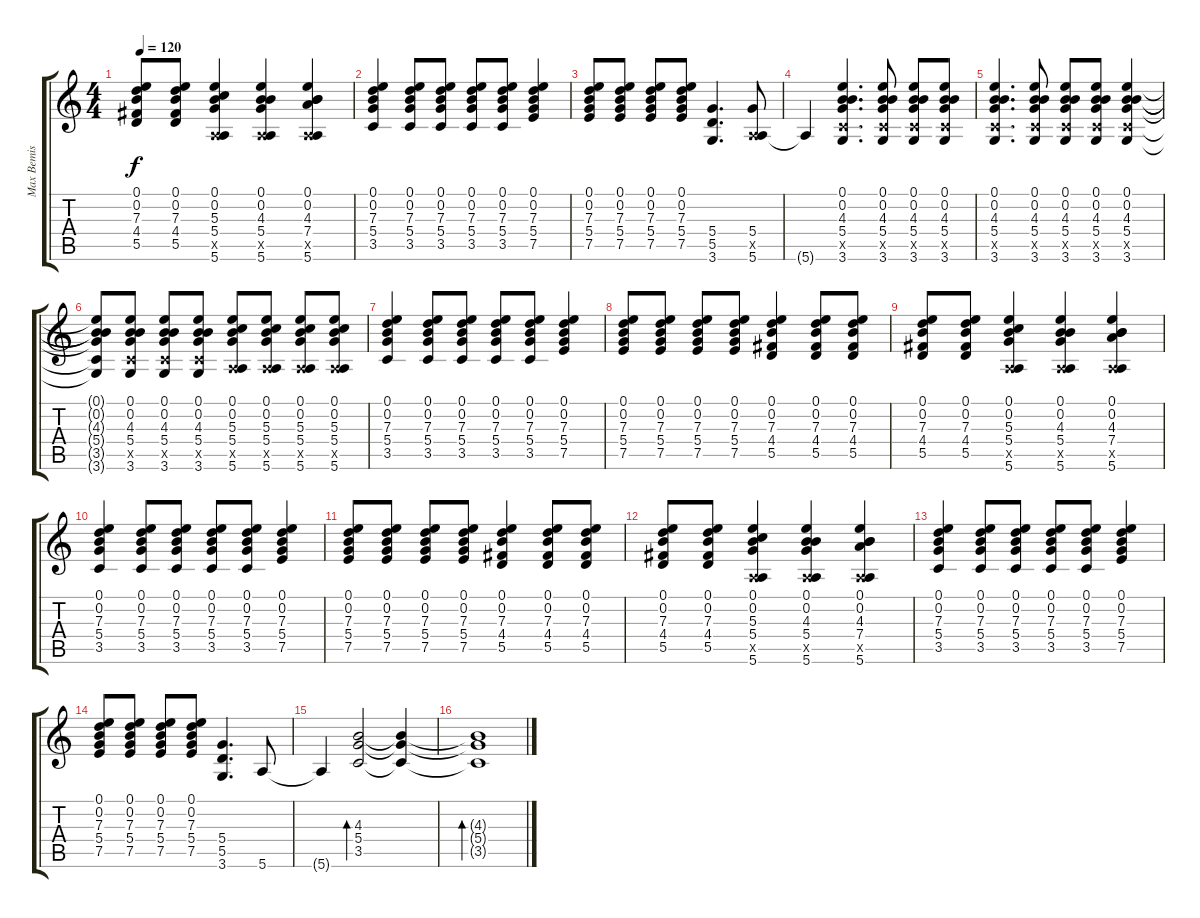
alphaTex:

\track ("Max Bemis" "Max Bemis") {instrument acousticguitarsteel}
\staff {score tabs}
\tuning (E4 B3 G3 D3 A2 E2) {hide}
\ts (4 4)
\tempo 120
\clef g2
\ks c
(0.1 0.2 7.3 4.4 5.5).8{dy f} (0.1 0.2 7.3 4.4 5.5).8 (0.1 0.2 5.3 5.4 0.5{x} 5.6).4 (0.1 0.2 4.3 5.4 0.5{x} 5.6).4 (0.1 0.2 4.3 7.4 0.5{x} 5.6).4 |
(0.1 0.2 7.3 5.4 3.5).4 (0.1 0.2 7.3 5.4 3.5).8 (0.1 0.2 7.3 5.4 3.5).8 (0.1 0.2 7.3 5.4 3.5).8 (0.1 0.2 7.3 5.4 3.5).8 (0.1 0.2 7.3 5.4 7.5).4 |
(0.1 0.2 7.3 5.4 7.5).8 (0.1 0.2 7.3 5.4 7.5).8 (0.1 0.2 7.3 5.4 7.5).8 (0.1 0.2 7.3 5.4 7.5).8 (5.4 5.5 3.6).4{d} (5.4 0.5{x} 5.6).8 |
5.6{t}.4 (0.1 0.2 4.3 5.4 3.5{x} 3.6).4{d} (0.1 0.2 4.3 5.4 3.5{x} 3.6).8 (0.1 0.2 4.3 5.4 3.5{x} 3.6).8 (0.1 0.2 4.3 5.4 3.5{x} 3.6).8 |
(0.1 0.2 4.3 5.4 3.5{x} 3.6).4{d} (0.1 0.2 4.3 5.4 3.5{x} 3.6).8 (0.1 0.2 4.3 5.4 3.5{x} 3.6).8 (0.1 0.2 4.3 5.4 3.5{x} 3.6).8 (0.1 0.2 4.3 5.4 3.5{x} 3.6).4 |
(0.1{t} 0.2{t} 4.3{t} 5.4{t} 3.5{t} 3.6{t}).8 (0.1 0.2 4.3 5.4 3.5{x} 3.6).8 (0.1 0.2 4.3 5.4 3.5{x} 3.6).8 (0.1 0.2 4.3 5.4 3.5{x} 3.6).8 (0.1 0.2 5.3 5.4 0.5{x} 5.6).8 (0.1 0.2 5.3 5.4 0.5{x} 5.6).8 (0.1 0.2 5.3 5.4 0.5{x} 5.6).8 (0.1 0.2 5.3 5.4 0.5{x} 5.6).8 |
(0.1 0.2 7.3 5.4 3.5).4 (0.1 0.2 7.3 5.4 3.5).8 (0.1 0.2 7.3 5.4 3.5).8 (0.1 0.2 7.3 5.4 3.5).8 (0.1 0.2 7.3 5.4 3.5).8 (0.1 0.2 7.3 5.4 7.5).4 |
(0.1 0.2 7.3 5.4 7.5).8 (0.1 0.2 7.3 5.4 7.5).8 (0.1 0.2 7.3 5.4 7.5).8 (0.1 0.2 7.3 5.4 7.5).8 (0.1 0.2 7.3 4.4 5.5).4 (0.1 0.2 7.3 4.4 5.5).8 (0.1 0.2 7.3 4.4 5.5).8 |
(0.1 0.2 7.3 4.4 5.5).8 (0.1 0.2 7.3 4.4 5.5).8 (0.1 0.2 5.3 5.4 0.5{x} 5.6).4 (0.1 0.2 4.3 5.4 0.5{x} 5.6).4 (0.1 0.2 4.3 7.4 0.5{x} 5.6).4 |
(0.1 0.2 7.3 5.4 3.5).4 (0.1 0.2 7.3 5.4 3.5).8 (0.1 0.2 7.3 5.4 3.5).8 (0.1 0.2 7.3 5.4 3.5).8 (0.1 0.2 7.3 5.4 3.5).8 (0.1 0.2 7.3 5.4 7.5).4 |
(0.1 0.2 7.3 5.4 7.5).8 (0.1 0.2 7.3 5.4 7.5).8 (0.1 0.2 7.3 5.4 7.5).8 (0.1 0.2 7.3 5.4 7.5).8 (0.1 0.2 7.3 4.4 5.5).4 (0.1 0.2 7.3 4.4 5.5).8 (0.1 0.2 7.3 4.4 5.5).8 |
(0.1 0.2 7.3 4.4 5.5).8 (0.1 0.2 7.3 4.4 5.5).8 (0.1 0.2 5.3 5.4 0.5{x} 5.6).4 (0.1 0.2 4.3 5.4 0.5{x} 5.6).4 (0.1 0.2 4.3 7.4 0.5{x} 5.6).4 |
(0.1 0.2 7.3 5.4 3.5).4 (0.1 0.2 7.3 5.4 3.5).8 (0.1 0.2 7.3 5.4 3.5).8 (0.1 0.2 7.3 5.4 3.5).8 (0.1 0.2 7.3 5.4 3.5).8 (0.1 0.2 7.3 5.4 7.5).4 |
(0.1 0.2 7.3 5.4 7.5).8 (0.1 0.2 7.3 5.4 7.5).8 (0.1 0.2 7.3 5.4 7.5).8 (0.1 0.2 7.3 5.4 7.5).8 (5.4 5.5 3.6).4{d} 5.6.8 |
5.6{t}.4 (4.3 5.4 3.5).2{bd 60} (4.3{t} 5.4{t} 3.5{t}).4 |
(4.3{t} 5.4{t} 3.5{t}).1{bd 60}
